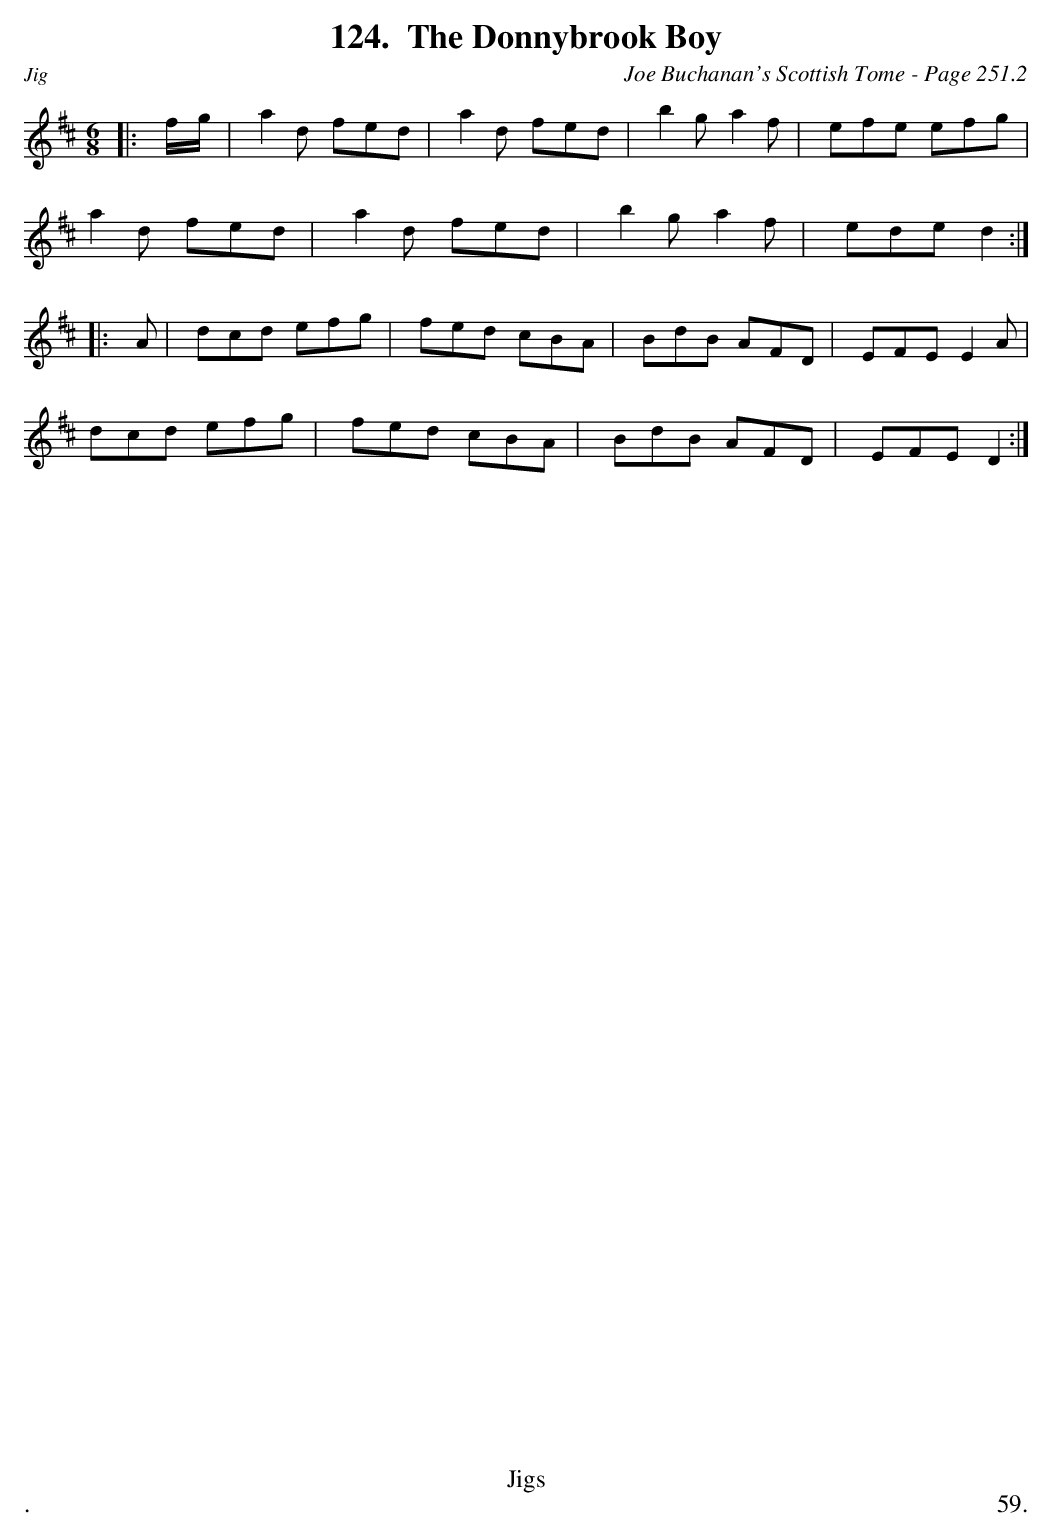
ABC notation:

X:1
T:Donnybrook Boy, The
C:Joe Buchanan's Scottish Tome - Page 251.2
L:1/8
M:6/8
K:D
|: f/g/ | a2 d fed | a2 d fed | b2 g a2 f | efe efg |
a2 d fed | a2 d fed | b2 g a2 f | ede d2 :|
|: A | dcd efg | fed cBA | BdB AFD | EFE E2 A |
dcd efg | fed cBA | BdB AFD | EFE D2 :|
